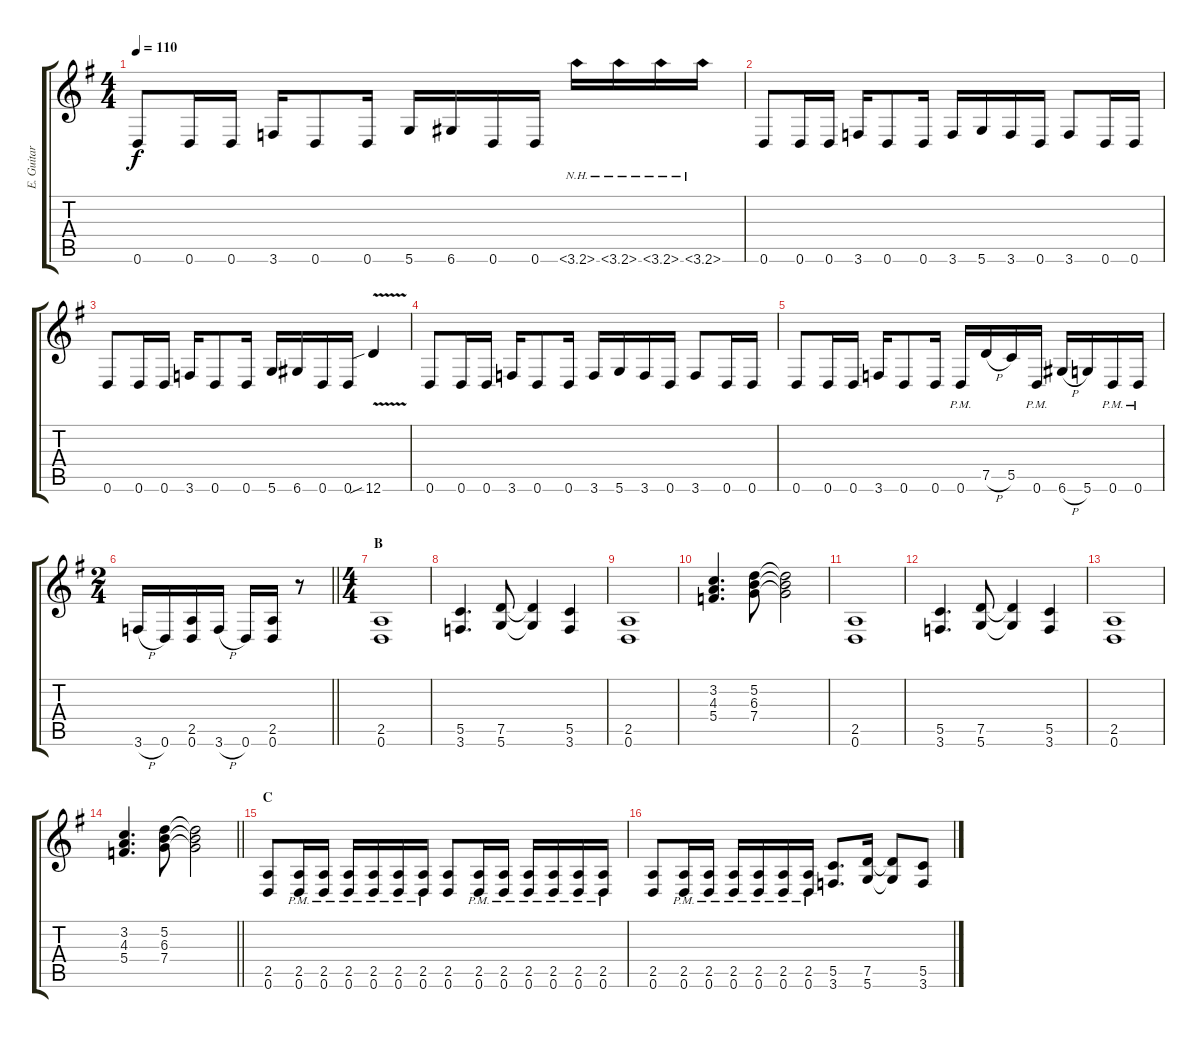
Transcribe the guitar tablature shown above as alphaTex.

\track ("E. Guitar I" "E. Guitar ") {instrument overdrivenguitar}
\staff {score tabs}
\tuning (D4 A3 F3 C3 G2 D2) {hide}
\ts (4 4)
\tempo 110
\clef g2
\ks g
0.6.8{dy f} 0.6.16 0.6.16 3.6.16 0.6.8 0.6.16 5.6.16 6.6.16 0.6.16 0.6.16 3.6{nh}.16 3.6{nh}.16 3.6{nh}.16 3.6{nh}.16 |
0.6.8 0.6.16 0.6.16 3.6.16 0.6.8 0.6.16 3.6.16 5.6.16 3.6.16 0.6.16 3.6.8 0.6.16 0.6.16 |
0.6.8 0.6.16 0.6.16 3.6.16 0.6.8 0.6.16 5.6.16 6.6.16 0.6.16 0.6.16 12.6{v sib}.4 |
0.6.8 0.6.16 0.6.16 3.6.16 0.6.8 0.6.16 3.6.16 5.6.16 3.6.16 0.6.16 3.6.8 0.6.16 0.6.16 |
0.6.8 0.6.16 0.6.16 3.6.16 0.6.8 0.6.16 0.6{pm}.16 7.5{h}.16 5.5.16 0.6{pm}.16 6.6{h}.16 5.6.16 0.6{pm}.16 0.6{pm}.16 |
\ts (2 4)
\barLineRight lightlight
3.6{h}.16 0.6.16 (2.5 0.6).16 3.6{h}.16 0.6.16 (2.5 0.6).16 r.8 |
\ts (4 4)
\section ("" "B")
(2.5 0.6).1 |
(5.5 3.6).4{d} (7.5 5.6).8 (7.5{t} 5.6{t}).4 (5.5 3.6).4 |
(2.5 0.6).1 |
(3.2 4.3 5.4).4{d} (5.2 6.3 7.4).8 (5.2{t} 6.3{t} 7.4{t}).2 |
(2.5 0.6).1 |
(5.5 3.6).4{d} (7.5 5.6).8 (7.5{t} 5.6{t}).4 (5.5 3.6).4 |
(2.5 0.6).1 |
\barLineRight lightlight
(3.2 4.3 5.4).4{d} (5.2 6.3 7.4).8 (5.2{t} 6.3{t} 7.4{t}).2 |
\section ("" "C")
(2.5 0.6).8 (2.5{pm} 0.6{pm}).16 (2.5{pm} 0.6{pm}).16 (2.5{pm} 0.6{pm}).16 (2.5{pm} 0.6{pm}).16 (2.5{pm} 0.6{pm}).16 (2.5{pm} 0.6{pm}).16 (2.5 0.6).8 (2.5{pm} 0.6{pm}).16 (2.5{pm} 0.6{pm}).16 (2.5{pm} 0.6{pm}).16 (2.5{pm} 0.6{pm}).16 (2.5{pm} 0.6{pm}).16 (2.5{pm} 0.6{pm}).16 |
(2.5 0.6).8 (2.5{pm} 0.6{pm}).16 (2.5{pm} 0.6{pm}).16 (2.5{pm} 0.6{pm}).16 (2.5{pm} 0.6{pm}).16 (2.5{pm} 0.6{pm}).16 (2.5{pm} 0.6{pm}).16 (5.5 3.6).8{d} (7.5 5.6).16 (7.5{t} 5.6{t}).8 (5.5 3.6).8
